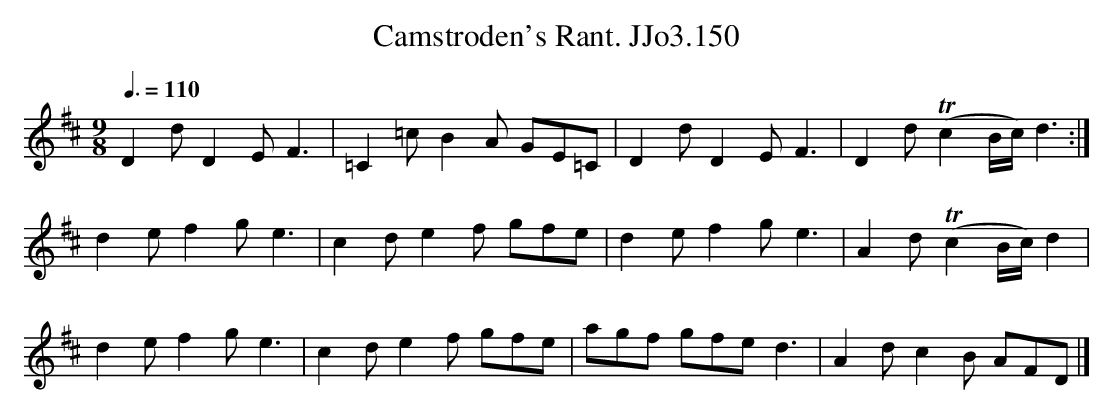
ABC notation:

X:1
T:Camstroden's Rant. JJo3.150
M:9/8
L:1/8
Q:3/8=110
K:D
D2d D2E F3 | =C2=c B2A GE=C | D2d D2E F3 | D2d (Tc2B/c/) d3 :|
d2e f2g e3 | c2d e2f gfe | d2e f2g e3 | A2 d (Tc2 B/c/) d2 |
d2e f2g e3 | c2d e2f gfe | agf gfe d3 | A2dc2B AFD |]
